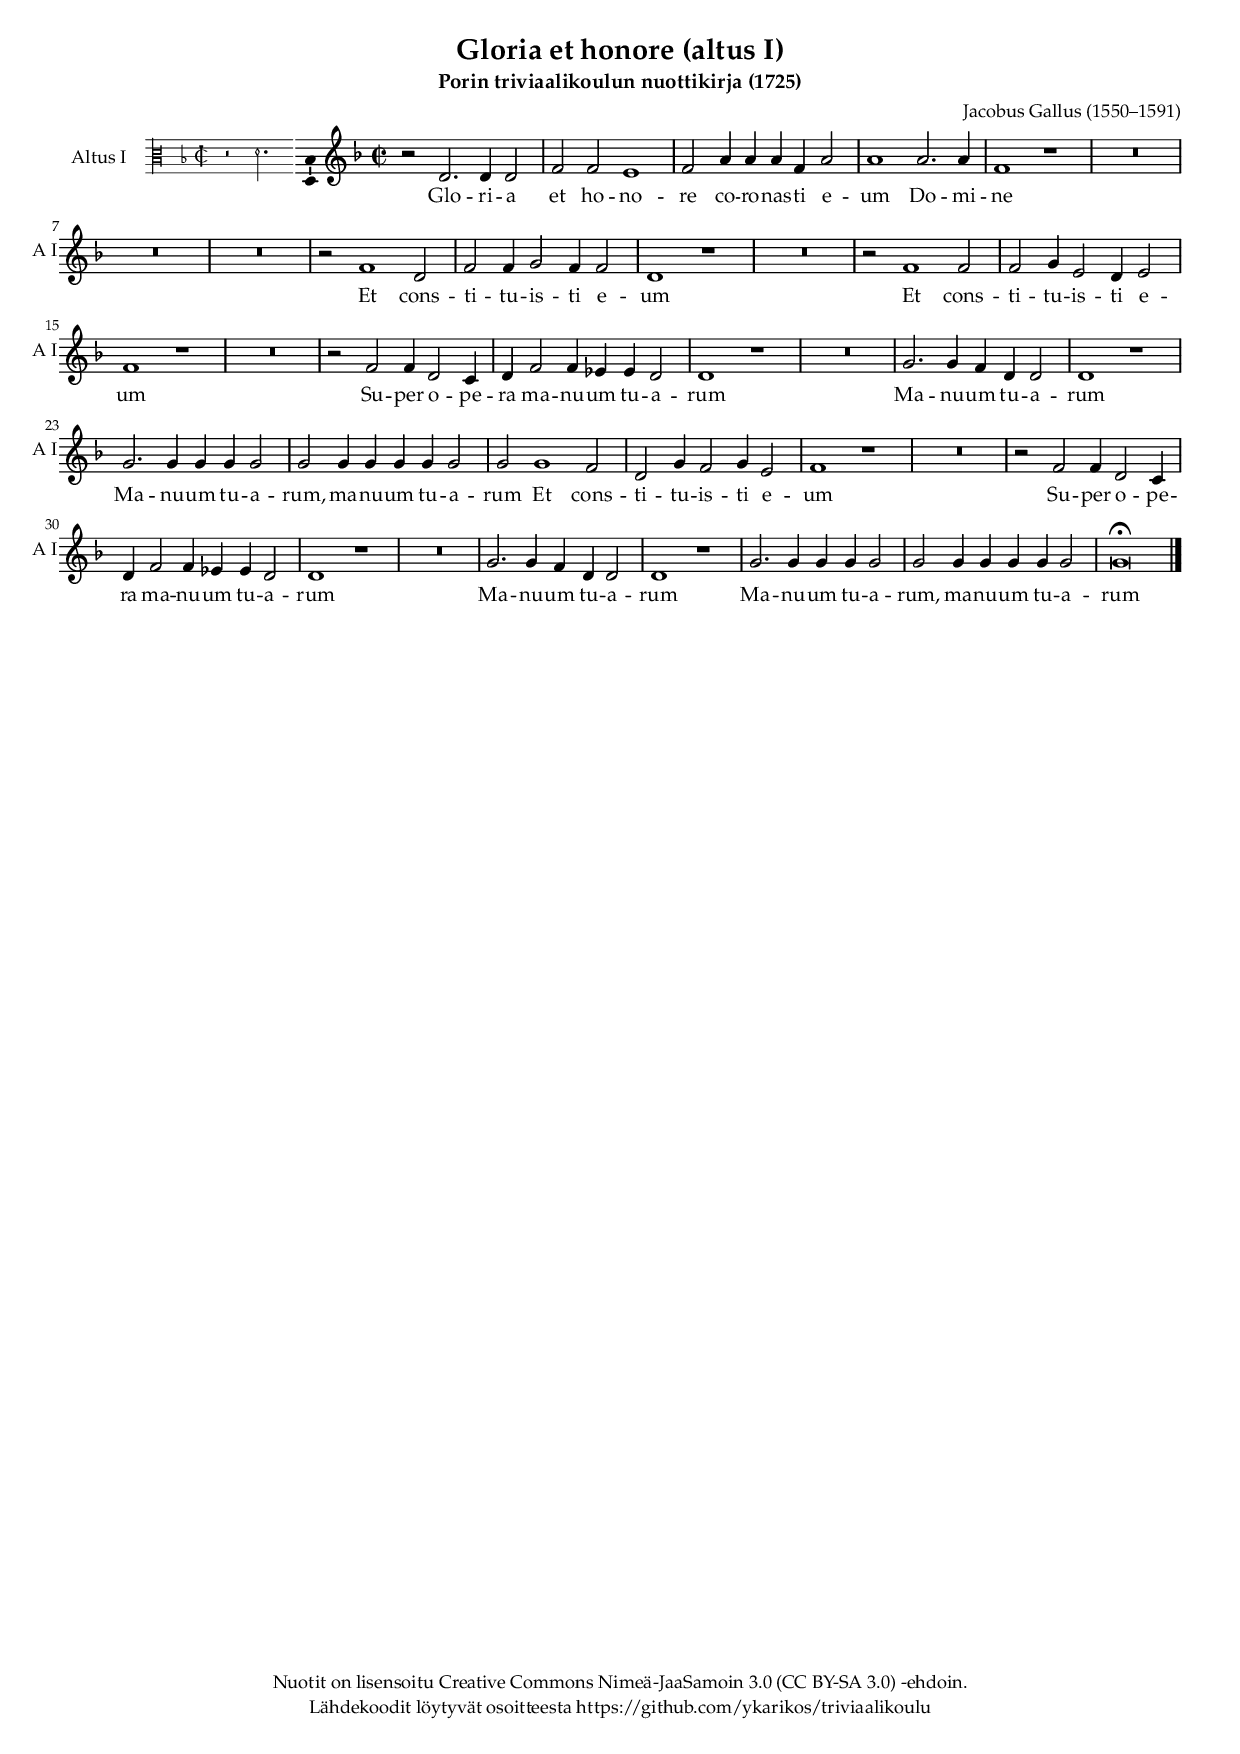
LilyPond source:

\version "2.19.49"
\include "suomi.ly"


global = {
%  \numericTimeSignature
  \time 2/2
	\set Timing.measureLength = #(ly:make-moment 4/2)
%  \autoBeamOff
  \key d \minor
  \set Staff.midiInstrument = #"voice oohs"
}

stanzaOneLyricsChoirOne = \lyricmode {
	Glo -- ri -- a et ho -- no -- re
	co -- ro -- nas -- ti e -- um Do -- mi -- ne
	Et cons -- ti -- tu -- is -- ti e -- um
	Et cons -- ti -- tu -- is -- ti e -- um
	Su -- per o -- pe -- ra ma -- nu -- um tu -- a -- rum
	Ma -- nu -- um tu -- a -- rum
	Ma -- nu -- um tu -- a -- rum,
	ma -- nu -- um tu -- a -- rum
	Et cons -- ti -- tu -- is -- ti e -- um
	Su -- per o -- pe -- ra ma -- nu -- um tu -- a -- rum
	Ma -- nu -- um tu -- a -- rum
	Ma -- nu -- um tu -- a -- rum,
	ma -- nu -- um tu -- a -- rum
}




% First choir

AltoOneMusic = \relative c' {
	\set Staff.instrumentName = #"Altus I"
	\set Staff.shortInstrumentName = "A I"

	\incipit { \clef "mensural-c3" \key d \minor \time 2/2 r2 d'2. }

	r2 d2. d4 d2 | f f e1 | f2 a4 a a f a2 | a1 a2. a4 |
	f1 r1 | R\breve | R\breve | R\breve |
	r2 f1 d2 | f2 f4 g2 f4 f2 | d1 r1 | R\breve |

% 2

	r2 f1 f2 | f2 g4 e2 d4 e2 | f1 r | R\breve |
	r2 f2 f4 d2 c4 | d f2 f4 es es d2 | d1 r | R\breve |
	g2. g4 f d d2 | d1 r | g2. g4 g g g2 | g g4 g g g g2 |

% 3

	g2 g1 f2 | d2 g4 f2 g4 e2 | f1 r | R\breve |
	r2 f f4 d2 c4 | d f2 f4 es es d2 | d1 r | R\breve |
	g2. g4 f d d2 | d1 r | g2. g4 g g g2 | g g4 g g g g2 |
	g\breve\fermata \bar "|."
}




\include "gloria-et-honore.header.ily"

\header {
  title = "Gloria et honore (altus I)"
}


\score {
  \new StaffGroup = choirOneStaff <<
    \new Staff <<
      \new Voice = "Alto" {
        \global
        \AltoOneMusic
      }
     \new Lyrics \lyricsto "Alto" {
       \stanzaOneLyricsChoirOne
     }
    >>
  >>

  \midi {
    \tempo 4 = 160
  }
  \layout {
    \context {
      \Voice
      \consists "Ambitus_engraver"
		\hide Slur
    }
    indent = 4\cm
    incipit-width = 2.5\cm
    \context {
     \Score
     \override VerticalAxisGroup.remove-first = ##t
    }
  }
}
